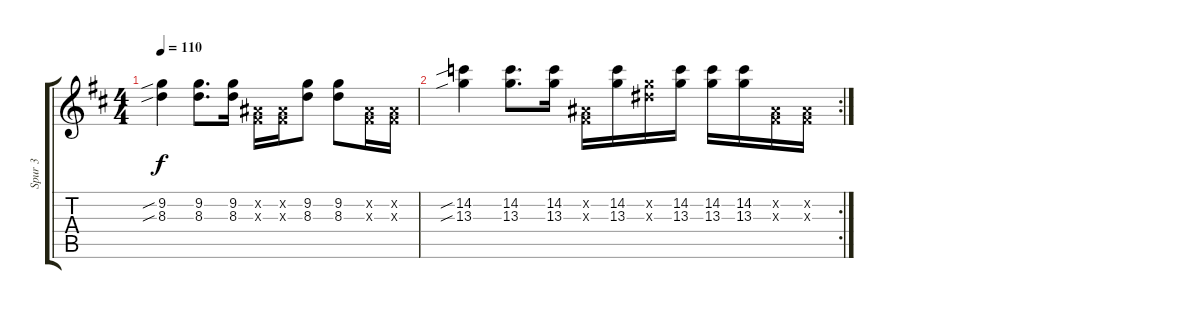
\track ("Spur 3" "Spur 3") {instrument distortionguitar}
\staff {score tabs}
\tuning (Eb4 Bb3 Gb3 Db3 Ab2 Eb2) {hide}
\ts (4 4)
\tempo 110
\clef g2
\ks d
(9.2{sib} 8.3{sib}).4{dy f} (9.2 8.3).8{d} (9.2 8.3).16 (0.2{x} 0.3{x}).16 (0.2{x} 0.3{x}).16 (9.2 8.3).8 (9.2 8.3).8 (0.2{x} 0.3{x}).16 (0.2{x} 0.3{x}).16 |
\rc 2
(14.2{sib} 13.3{sib}).4 (14.2 13.3).8{d} (14.2 13.3).16 (0.2{x} 0.3{x}).16 (14.2 13.3).16 (9.2{x} 9.3{x}).16 (14.2 13.3).16 (14.2 13.3).16 (14.2 13.3).16 (0.2{x} 0.3{x}).16 (0.2{x} 0.3{x}).16
